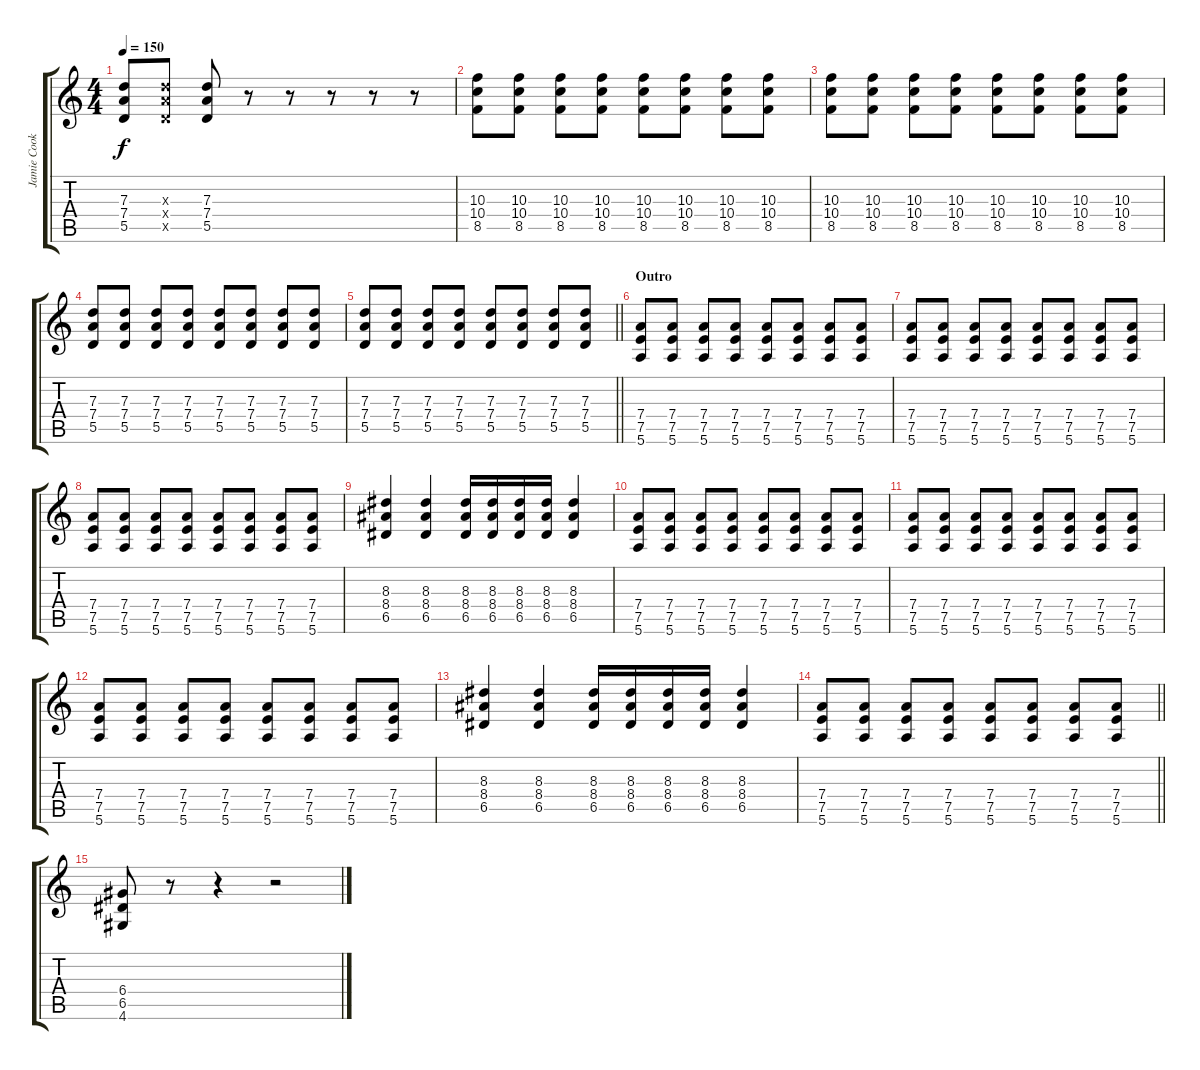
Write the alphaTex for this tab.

\track ("Jamie Cook" "Jamie Cook") {instrument distortionguitar}
\staff {score tabs}
\tuning (E4 B3 G3 D3 A2 E2) {hide}
\ts (4 4)
\tempo 150
\clef g2
\ks c
(7.3 7.4 5.5).8{dy f} (7.3{x} 7.4{x} 5.5{x}).8 (7.3 7.4 5.5).8 r.8 r.8 r.8 r.8 r.8 |
(10.3 10.4 8.5).8{instrument overdrivenguitar} (10.3 10.4 8.5).8 (10.3 10.4 8.5).8 (10.3 10.4 8.5).8 (10.3 10.4 8.5).8 (10.3 10.4 8.5).8 (10.3 10.4 8.5).8 (10.3 10.4 8.5).8 |
(10.3 10.4 8.5).8 (10.3 10.4 8.5).8 (10.3 10.4 8.5).8 (10.3 10.4 8.5).8 (10.3 10.4 8.5).8 (10.3 10.4 8.5).8 (10.3 10.4 8.5).8 (10.3 10.4 8.5).8 |
(7.3 7.4 5.5).8 (7.3 7.4 5.5).8 (7.3 7.4 5.5).8 (7.3 7.4 5.5).8 (7.3 7.4 5.5).8 (7.3 7.4 5.5).8 (7.3 7.4 5.5).8 (7.3 7.4 5.5).8 |
\barLineRight lightlight
(7.3 7.4 5.5).8 (7.3 7.4 5.5).8 (7.3 7.4 5.5).8 (7.3 7.4 5.5).8 (7.3 7.4 5.5).8 (7.3 7.4 5.5).8 (7.3 7.4 5.5).8 (7.3 7.4 5.5).8 |
\section ("" "Outro")
(7.4 7.5 5.6).8{instrument distortionguitar} (7.4 7.5 5.6).8 (7.4 7.5 5.6).8 (7.4 7.5 5.6).8 (7.4 7.5 5.6).8 (7.4 7.5 5.6).8 (7.4 7.5 5.6).8 (7.4 7.5 5.6).8 |
(7.4 7.5 5.6).8 (7.4 7.5 5.6).8 (7.4 7.5 5.6).8 (7.4 7.5 5.6).8 (7.4 7.5 5.6).8 (7.4 7.5 5.6).8 (7.4 7.5 5.6).8 (7.4 7.5 5.6).8 |
(7.4 7.5 5.6).8 (7.4 7.5 5.6).8 (7.4 7.5 5.6).8 (7.4 7.5 5.6).8 (7.4 7.5 5.6).8 (7.4 7.5 5.6).8 (7.4 7.5 5.6).8 (7.4 7.5 5.6).8 |
(8.3 8.4 6.5).4 (8.3 8.4 6.5).4 (8.3 8.4 6.5).16 (8.3 8.4 6.5).16 (8.3 8.4 6.5).16 (8.3 8.4 6.5).16 (8.3 8.4 6.5).4 |
(7.4 7.5 5.6).8 (7.4 7.5 5.6).8 (7.4 7.5 5.6).8 (7.4 7.5 5.6).8 (7.4 7.5 5.6).8 (7.4 7.5 5.6).8 (7.4 7.5 5.6).8 (7.4 7.5 5.6).8 |
(7.4 7.5 5.6).8 (7.4 7.5 5.6).8 (7.4 7.5 5.6).8 (7.4 7.5 5.6).8 (7.4 7.5 5.6).8 (7.4 7.5 5.6).8 (7.4 7.5 5.6).8 (7.4 7.5 5.6).8 |
(7.4 7.5 5.6).8 (7.4 7.5 5.6).8 (7.4 7.5 5.6).8 (7.4 7.5 5.6).8 (7.4 7.5 5.6).8 (7.4 7.5 5.6).8 (7.4 7.5 5.6).8 (7.4 7.5 5.6).8 |
(8.3 8.4 6.5).4 (8.3 8.4 6.5).4 (8.3 8.4 6.5).16 (8.3 8.4 6.5).16 (8.3 8.4 6.5).16 (8.3 8.4 6.5).16 (8.3 8.4 6.5).4 |
\barLineRight lightlight
(7.4 7.5 5.6).8 (7.4 7.5 5.6).8 (7.4 7.5 5.6).8 (7.4 7.5 5.6).8 (7.4 7.5 5.6).8 (7.4 7.5 5.6).8 (7.4 7.5 5.6).8 (7.4 7.5 5.6).8 |
(6.4 6.5 4.6).8 r.8 r.4 r.2
